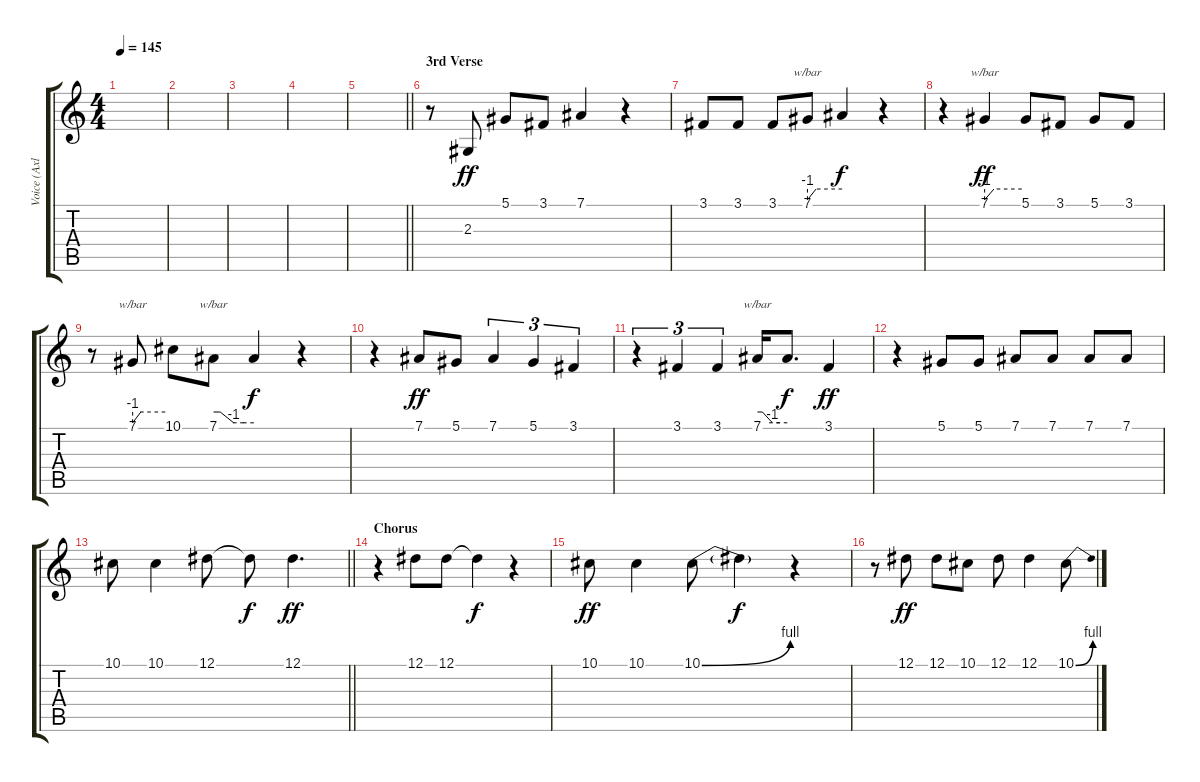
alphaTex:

\track ("Voice (Axl)" "Voice (Axl") {instrument lead2sawtooth}
\staff {score tabs}
\tuning (Eb4 Bb3 Gb3 Db3 Ab2 Eb2) {hide}
\ts (4 4)
\tempo 145
\clef g2
\ks c
|
|
|
|
\barLineRight lightlight
|
\section ("" "3rd Verse")
r.8 2.3.8{dy ff} 5.1.8 3.1.8 7.1.4 r.4 |
3.1.8 3.1.8 3.1.8 7.1.8{tbe (custom default 0 -4 15 0 60 0)} 7.1{t}.4{dy f} r.4 |
r.4 7.1.4{tbe (custom default 0 -4 15 0 60 0) dy ff} 5.1.8 3.1.8 5.1.8 3.1.8 |
r.8 7.1.8{tbe (custom default 0 -4 15 0 60 0)} 10.1.8 7.1.8{tbe (custom default 0 0 10 0 30 -4 45 -4 60 -4)} 7.1{t}.4{dy f} r.4 |
r.4 7.1.8{dy ff} 5.1.8 7.1.4{tu (3 2)} 5.1.4{tu (3 2)} 3.1.4{tu (3 2)} |
r.4{tu (3 2)} 3.1.4{tu (3 2)} 3.1.4{tu (3 2)} 7.1.16{tbe (custom default 0 0 10 0 30 -4 45 -4 60 -4)} 7.1{t}.8{d dy f} 3.1.4{dy ff} |
r.4 5.1.8 5.1.8 7.1.8 7.1.8 7.1.8 7.1.8 |
\barLineRight lightlight
10.1.8 10.1.4 12.1.8 12.1{t}.8{dy f} 12.1.4{d dy ff} |
\section ("" "Chorus")
r.4 12.1.8 12.1.8 12.1{t}.4{dy f} r.4 |
10.1.8{dy ff} 10.1.4 10.1{be (bend 0 0 60 4)}.8 10.1{t}.4{dy f} r.4 |
r.8 12.1.8{dy ff} 12.1.8 10.1.8 12.1.8 12.1.4 10.1{be (bend 0 0 60 4)}.8
